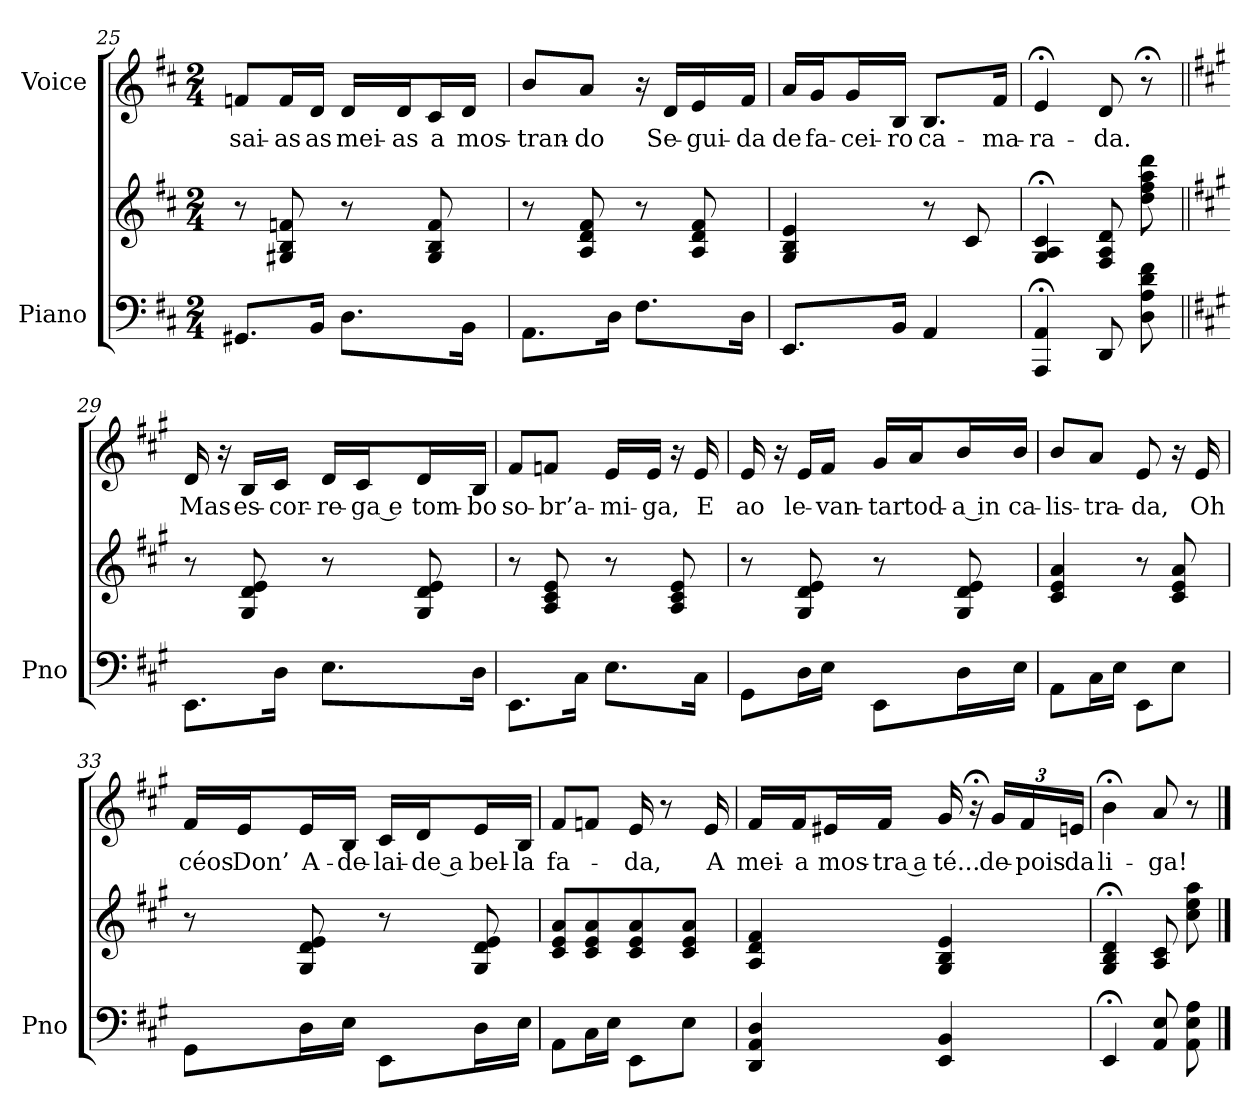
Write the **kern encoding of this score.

**kern	**kern	**kern	**text
*part2	*part2	*part1	*part1
*staff3	*staff2	*staff1	*staff1
*I"Piano	*	*I"Voice	*
*I'Pno	*	*	*
!!LO:LB:g=z
*clefF4	*clefG2	*clefG2	*
*k[f#c#]	*k[f#c#]	*k[f#c#]	*
*M2/4	*M2/4	*M2/4	*
=25	=25	=25	=25
!	!	!	!LO:LY:b
8.GG#X/L	8r	8fn/L	sai-
!	!	!	!LO:LY:b
.	8G#X/ 8B/ 8fn/	16f/L	-as
!	!	!	!LO:LY:b
16BB/Jk	.	16d/JJ	as
!	!	!	!LO:LY:b
8.D\L	8r	16d/LL	mei-
!	!	!	!LO:LY:b
.	.	16d/J	-as
!	!	!	!LO:LY:b
.	8G#/ 8B/ 8f/	16c#/L	a
!	!	!	!LO:LY:b
16BB\Jk	.	16d/JJ	mos-
=26	=26	=26	=26
!	!	!	!LO:LY:b
8.AA\L	8r	8b/L	-tran-
!	!	!	!LO:LY:b
.	8A/ 8d/ 8f#/	8a/J	-do
16D\Jk	.	.	.
8.F#\L	8r	16r	.
!	!	!	!LO:LY:b
.	.	16d/LL	Se-
!	!	!	!LO:LY:b
.	8A/ 8d/ 8f#/	16e/	-gui-
!	!	!	!LO:LY:b
16D\Jk	.	16f#/JJ	-da
=27	=27	=27	=27
!	!	!	!LO:LY:b
8.EE/L	4G/ 4B/ 4e/	16a/LL	de
!	!	!	!LO:LY:b
.	.	16g/J	fa-
!	!	!	!LO:LY:b
.	.	16g/L	-cei-
!	!	!	!LO:LY:b
16BB/Jk	.	16B/JJ	-ro
!	!	!	!LO:LY:b
4AA/	8r	8.B/L	ca-
.	8c#/	.	.
!	!	!	!LO:LY:b
.	.	16f#/Jk	-ma-
=28	=28	=28	=28
!	!	!	!LO:LY:b
4AAA/; 4AA/;	4G/; 4A/; 4c#/;	4e;</	-ra-
!	!	!	!LO:LY:b
8DD/	8F#/ 8A/ 8d/	8d/	-da.
8D\ 8A\ 8d\ 8f#\	8dd\ 8ff#\ 8aa\ 8ddd\	8r;<	.
!!LO:LB:g=z
=29||	=29||	=29||	=29||
*k[f#c#g#]	*k[f#c#g#]	*k[f#c#g#]	*
!	!	!	!LO:LY:b
8.EE\L	8r	16d/	Mas
.	.	16r	.
!	!	!	!LO:LY:b
.	8G#/ 8d/ 8e/	16B/LL	es-
!	!	!	!LO:LY:b
16D\Jk	.	16c#/JJ	-cor-
!	!	!	!LO:LY:b
8.E\L	8r	16d/LL	-re-
!	!	!	!LO:LY:b
.	.	16c#/J	ga e
!	!	!	!LO:LY:b
.	8G#/ 8d/ 8e/	16d/L	tom-
!	!	!	!LO:LY:b
16D\Jk	.	16B/JJ	-bo
=30	=30	=30	=30
!	!	!	!LO:LY:b
8.EE\L	8r	8f#/L	so-
!	!	!	!LO:LY:b
.	8A/ 8c#/ 8e/	8fn/J	-br’a-
16C#\Jk	.	.	.
!	!	!	!LO:LY:b
8.E\L	8r	16e/LL	-mi-
!	!	!	!LO:LY:b
.	.	16e/JJ	-ga,
.	8A/ 8c#/ 8e/	16r	.
!	!	!	!LO:LY:b
16C#\Jk	.	16e/	E
=31	=31	=31	=31
!	!	!	!LO:LY:b
8GG#\L	8r	16e/	ao
.	.	16r	.
!	!	!	!LO:LY:b
16D\L	8G#/ 8d/ 8e/	16e/LL	le-
!	!	!	!LO:LY:b
16E\JJ	.	16f#/JJ	-van-
!	!	!	!LO:LY:b
8EE\L	8r	16g#/LL	-tar
!	!	!	!LO:LY:b
.	.	16a/J	tod-
!	!	!	!LO:LY:b
16D\L	8G#/ 8d/ 8e/	16b/L	a in
!	!	!	!LO:LY:b
16E\JJ	.	16b/JJ	-ca-
=32	=32	=32	=32
!	!	!	!LO:LY:b
8AA\L	4c#/ 4e/ 4a/	8b/L	-lis-
!	!	!	!LO:LY:b
16C#\L	.	8a/J	-tra-
16E\JJ	.	.	.
!	!	!	!LO:LY:b
8EE\L	8r	8e/	-da,
8E\J	8c#/ 8e/ 8a/	16r	.
!	!	!	!LO:LY:b
.	.	16e/	Oh
!!LO:LB:g=z
=33	=33	=33	=33
!	!	!	!LO:LY:b
8GG#\L	8r	16f#/LL	céos
!	!	!	!LO:LY:b
.	.	16e/J	Don’
!	!	!	!LO:LY:b
16D\L	8G#/ 8d/ 8e/	16e/L	A-
!	!	!	!LO:LY:b
16E\JJ	.	16B/JJ	-de-
!	!	!	!LO:LY:b
8EE\L	8r	16c#/LL	-lai-
!	!	!	!LO:LY:b
.	.	16d/J	de a
!	!	!	!LO:LY:b
16D\L	8G#/ 8d/ 8e/	16e/L	bel-
!	!	!	!LO:LY:b
16E\JJ	.	16B/JJ	-la
=34	=34	=34	=34
!	!	!	!LO:LY:b
8AA\L	8c#/ 8e/ 8a/L	8f#/L	fa-
16C#\L	8c#/ 8e/ 8a/	8fn/J	.
16E\JJ	.	.	.
!	!	!	!LO:LY:b
8EE\L	8c#/ 8e/ 8a/	16e/	-da,
.	.	8r	.
8E\J	8c#/ 8e/ 8a/J	.	.
!	!	!	!LO:LY:b
.	.	16e/	A
=35	=35	=35	=35
!	!	!	!LO:LY:b
4DD/ 4AA/ 4D/	4A/ 4d/ 4f#/	16f#/LL	mei-
!	!	!	!LO:LY:b
.	.	16f#/J	-a
!	!	!	!LO:LY:b
.	.	16e#X/L	mos-
!	!	!	!LO:LY:b
.	.	16f#/JJ	tra a
!	!	!	!LO:LY:b
4EE/ 4BB/	4G#/ 4B/ 4e/	16g#/	-té...
.	.	16r;<	.
*	*	*Xbrackettup	*
!	!	!	!LO:LY:b
.	.	24g#/LL	de-
!	!	!	!LO:LY:b
.	.	24f#/	-pois
!	!	!	!LO:LY:b
.	.	24en/JJ	da
=36	=36	=36	=36
!	!	!	!LO:LY:b
4EE;/	4G#/;< 4B/;< 4d/;<	4b;<\	li-
!	!	!	!LO:LY:b
8AA/ 8E/	8A/ 8c#/	8a/	-ga!
8AA\ 8E\ 8A\	8cc#\ 8ee\ 8aa\	8r	.
==	==	==	==
*-	*-	*-	*-
